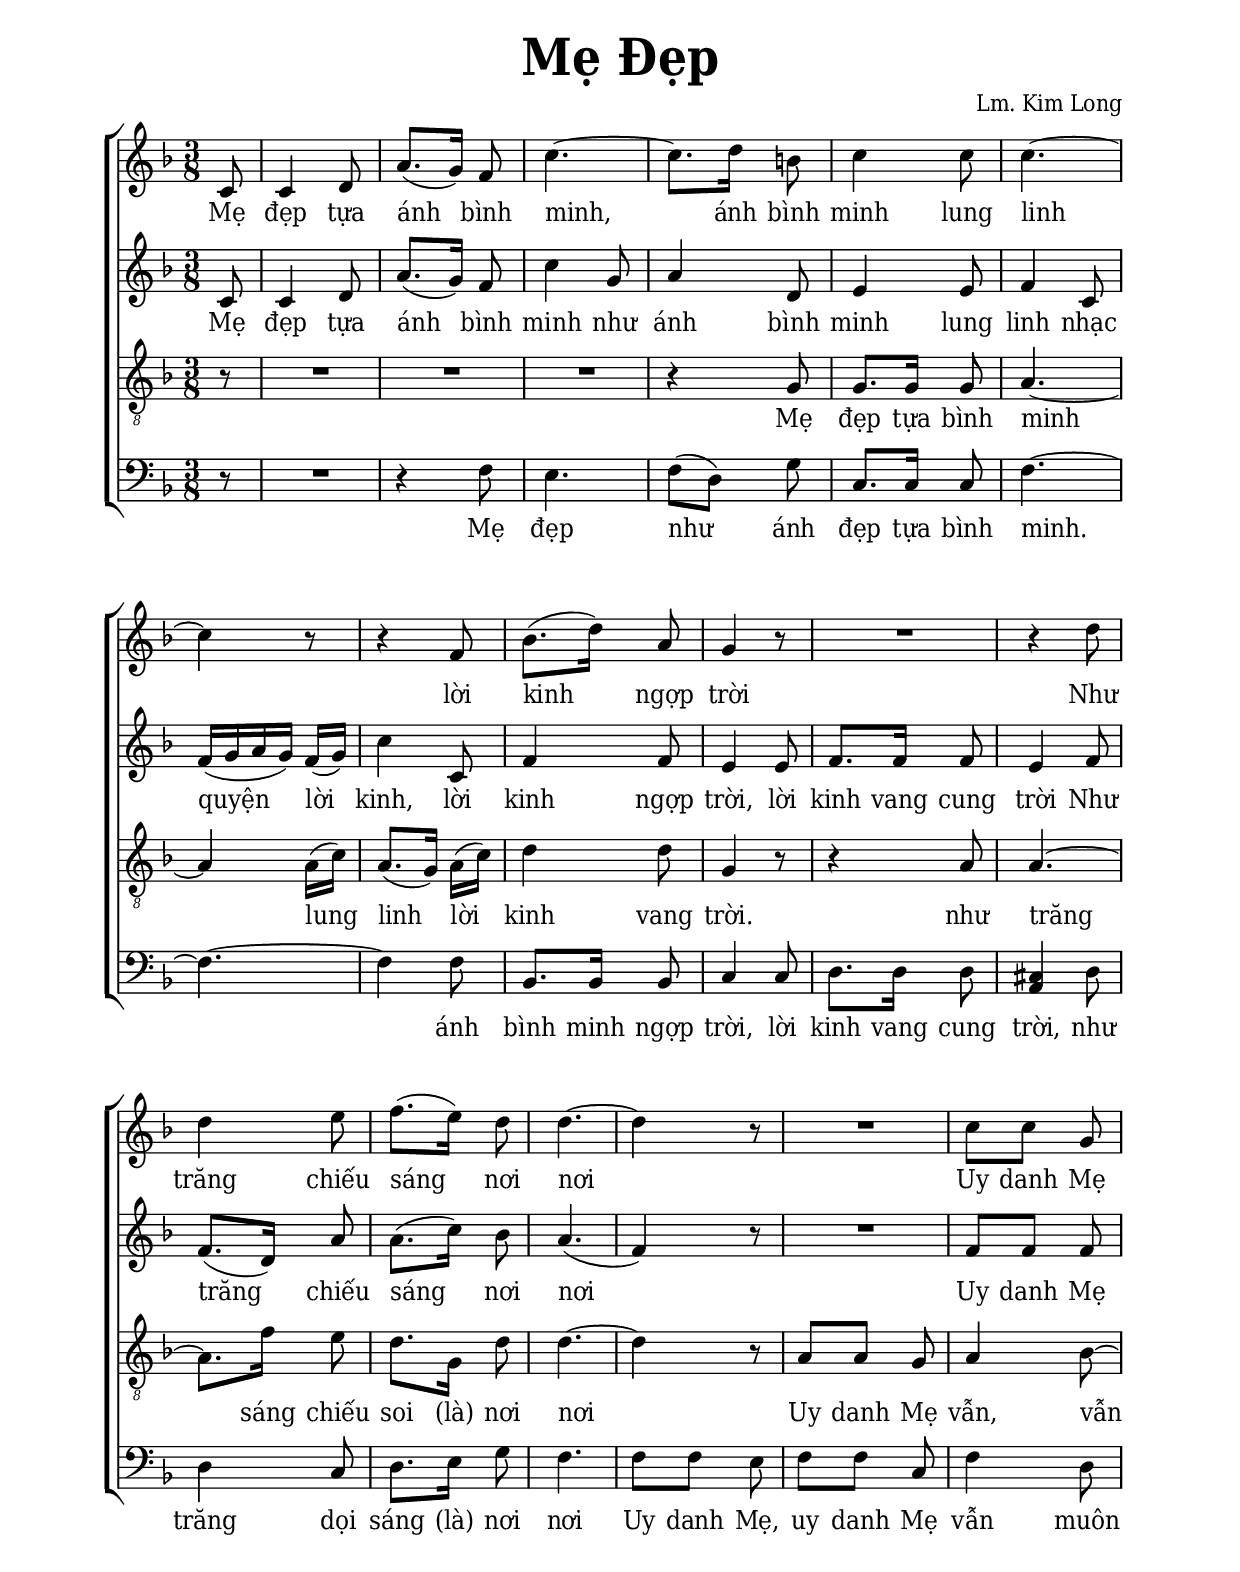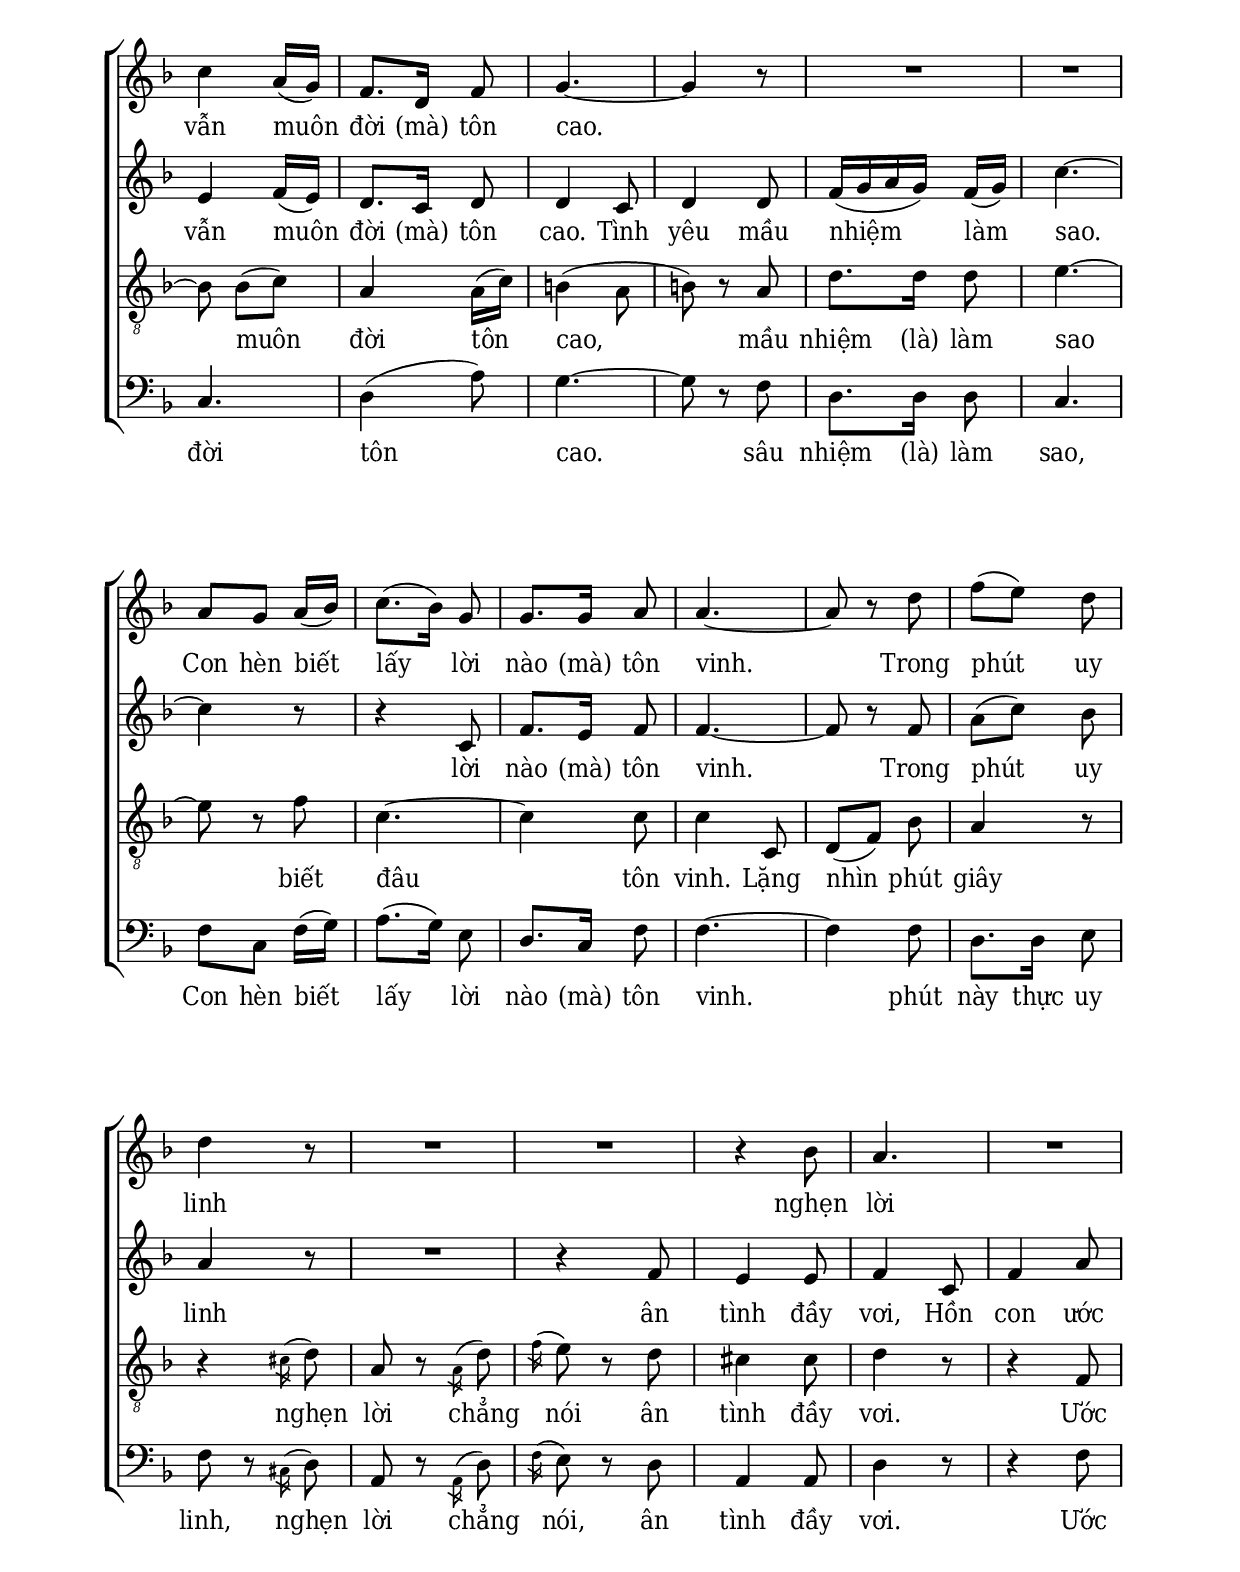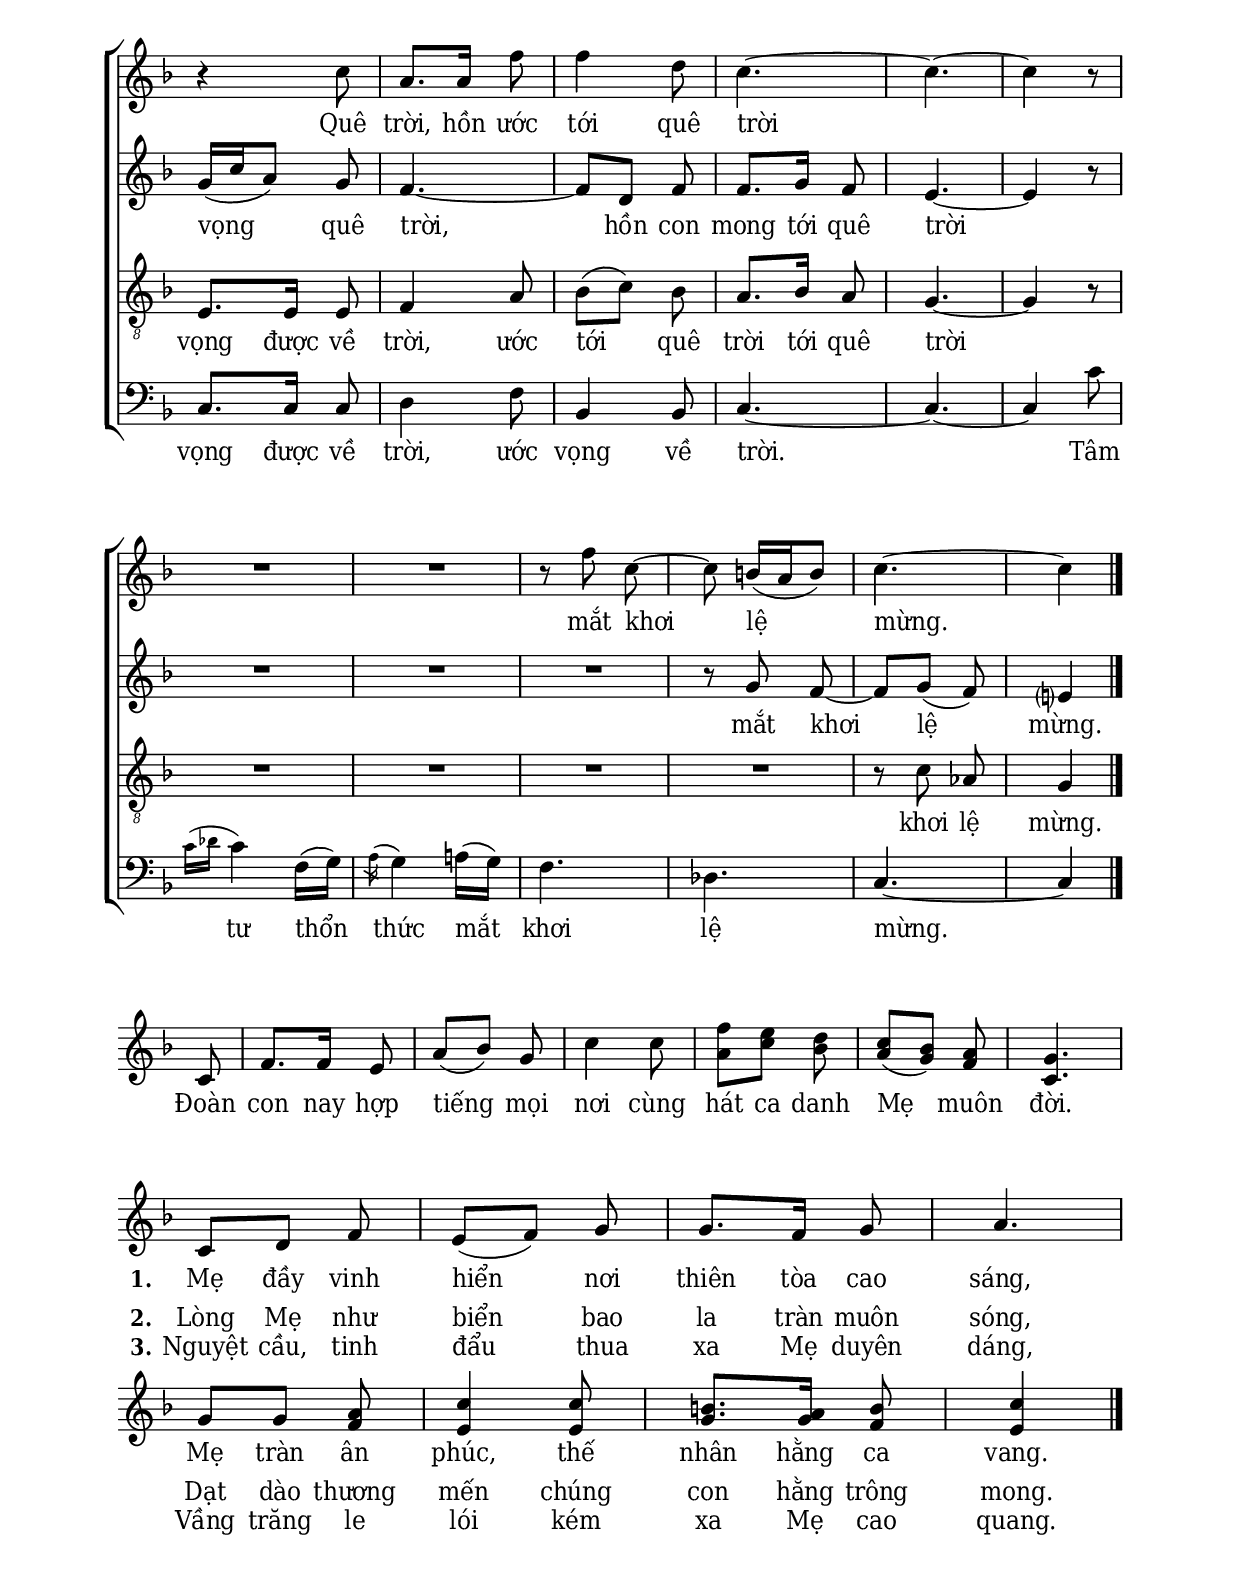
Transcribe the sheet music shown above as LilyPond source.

% Cài đặt chung
\version "2.22.1"
\include "english.ly"

\header {
  title = \markup { \fontsize #3 "Mẹ Đẹp" }
  composer ="Lm. Kim Long"
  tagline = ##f
}

% Nhạc
nhacPhienKhucSop = \relative c' {
  \partial 8 c8 |
  c4 d8 |
  a'8. (g16) f8 |
  c'4. ~ |
  c8. d16 b!8 |
  c4 c8 |
  c4. ~ |
  c4 r8 |
  r4 f,8 |
  bf8. (d16) a8 |
  g4 r8 |
  R4. |
  r4 d'8 |
  d4 e8 |
  f8. (e16) d8 |
  d4. ~ |
  d4 r8 |
  R4. |
  c8 c g |
  c4 a16 (g) |
  f8. d16 f8 |
  g4. ~ |
  g4 r8 |
  R4.*2
  a8 g a16 (bf) |
  c8. (bf16) g8 |
  g8. g16 a8 |
  a4. ~ |
  a8 r8 d |
  f (e) d |
  d4 r8 |
  R4.*2
  r4 bf8 |
  a4. |
  R4.
  r4 c8 |
  a8. a16 f'8 |
  f4 d8 |
  c4. ~ |
  c4. ~ |
  c4 r8 |
  R4.*2
  r8 f c ~ |
  c b!16 ([a b8]) |
  c4. ~ |
  c4 \bar "|." \break
  
  c,8 |
  f8. f16 e8 |
  a (bf) g |
  c4 c8 |
  <<
    {
      f8 e d |
      c (bf) a |
      g4.
    }
    {
      a8 c bf |
      a (g) f |
      c4.
    }
  >>
  \break
  
  c8 d f |
  e (f) g |
  g8. f16 g8 |
  a4. g8 g
  <<
    {
      a8 |
      c4 c8 |
      b!8. a16 b8 |
      c4
    }
    {
      f,8 e4 e8 |
      g8. g16 f8 |
      e4
    }
  >>
  \bar "|."
}

nhacPhienKhucAlto = \relative c' {
  c8 |
  c4 d8 |
  a'8. (g16) f8 |
  c'4 g8 |
  a4 d,8 |
  e4 e8 |
  f4 c8 |
  f16 (g a g) f (g) |
  c4 c,8 |
  f4 f8 |
  e4 e8 |
  f8. f16 f8 |
  e4 f8 |
  f8. (d16) a'8 |
  a8. (c16) bf8 |
  a4. ( |
  f4) r8 |
  R4.
  f8 f f |
  e4 f16 (e) |
  d8. c16 d8 |
  d4 c8 |
  d4 d8 |
  f16 (g a g) f (g) |
  c4. ~ |
  c4 r8 |
  r4 c,8 |
  f8. e16 f8 |
  f4. ~ |
  f8 r f |
  a (c) bf |
  a4 r8 |
  R4.
  r4 f8 |
  e4 e8 |
  f4 c8 |
  f4 a8 |
  g16 (c a8) g8 |
  f4. ~ |
  f8 d f |
  f8. g16 f8 |
  e4. ~ |
  e4 r8 |
  R4.*3
  r8 g f ~ |
  f g (f) |
  e!?4
}

nhacPhienKhucTenor = \relative c' {
  r8 |
  R4.*3
  r4 g8 |
  g8. g16 g8 |
  a4. ~ |
  a4 a16 (c) |
  a8. (g16) a (c) |
  d4 d8 |
  g,4 r8 |
  r4 a8 |
  a4. ~ |
  a8. f'16 e8 |
  d8. g,16 d'8 |
  d4. ~ |
  d4 r8 |
  a8 a g |
  a4 bf8 ~ |
  bf bf ([c]) |
  a4 a16 (c) |
  b!4 (
  \once \stemDown a8 |
  b!) r a |
  d8. d16 d8 |
  e4. ~ |
  e8 r f |
  c4. ~ |
  c4 c8 |
  c4 c,8 |
  d (f) bf |
  a4 r8 |
  r4 \slashedGrace { \once \stemDown cs16 ^( } d8) |
  a8 r \slashedGrace { \once \stemDown a16 ^( } d8) |
  \slashedGrace { \once \stemDown f16 ^( } e8) r d |
  cs4 cs8 |
  d4 r8 |
  r4 f,8 |
  e8. e16 e8 |
  f4 a8 |
  bf (c) bf |
  a8. bf16 a8 |
  g4. ~ |
  g4 r8 |
  R4.*4
  r8 c af |
  g4
}

nhacPhienKhucBas = \relative c {
  r8 |
  R4.
  r4 f8 |
  e4. |
  f8 (d) g |
  c,8. c16 c8 |
  f4. ~ |
  f ~ |
  f4 f8 |
  bf,8. bf16 bf8 |
  c4 c8 |
  d8. d16 d8 |
  <cs a>4 d8 |
  d4 c8 |
  d8. e16 g8 |
  f4. |
  f8 f e |
  f f c |
  f4 d8 |
  c4. |
  d4 (a'8) |
  g4. ~ |
  g8 r f |
  d8. d16 d8 |
  c4. |
  f8 c f16 (g) |
  a8. (g16) e8 |
  d8. c16 f8 |
  f4. ~ |
  f4 f8 |
  d8. d16 e8 |
  f r \slashedGrace { \once \stemDown cs16 ^( } d8) |
  a r \slashedGrace { \once \stemDown a16 ^( } d8) |
  \slashedGrace { \once \stemDown f16 ^( } e8) r d |
  a4 a8 |
  d4 r8 |
  r4 f8 |
  c8. c16 c8 |
  d4 f8 |
  bf,4 bf8 |
  c4. ~ |
  c ~ |
  c4 c'8 |
  \slashedGrace { \stemDown c16 ^(df } \stemNeutral c4) f,16 (g) |
  \slashedGrace { \once \stemDown a16 ^( } g4) a!16 (g) |
  f4. |
  df4. |
  c4. ~ |
  c4
}

% Lời
loiPhienKhucSop = \lyricmode {
  Mẹ đẹp tựa ánh bình minh,
  ánh bình minh lung linh
  lời kinh ngợp trời
  Như trăng chiếu sáng nơi nơi
  Uy danh Mẹ vẫn muôn đời (mà) tôn cao.
  Con hèn biết lấy lời nào (mà) tôn vinh.
  Trong phút uy linh nghẹn lời
  Quê trời, hồn ước tới quê trời
  mắt khơi lệ mừng.
  
  Đoàn con nay hợp tiếng mọi nơi
  cùng hát ca danh Mẹ muôn đời.
  
  <<
    {
      \set stanza = "1."
      Mẹ đầy vinh hiển nơi thiên tòa cao sáng,
      Mẹ tràn ân phúc,
      thế nhân hằng ca vang.
    }
    \new Lyrics \with {
      alignAboveContext = #"2"
    }{
	    \set associatedVoice = "beSop"
      \set stanza = "2."
      Lòng Mẹ như biển bao la
      tràn muôn sóng,
      Dạt dào thương mến
      chúng con hằng trông mong.
    }
    \new Lyrics \with {
      alignAboveContext = #"2"
    }{
	    \set associatedVoice = "beSop"
      \set stanza = "3."
      Nguyệt cầu, tinh đẩu thua xa Mẹ duyên dáng,
      Vầng trăng le lói kém xa Mẹ cao quang.
    }
  >>
}

loiPhienKhucAlto = \lyricmode {
  Mẹ đẹp tựa ánh bình minh
  như ánh bình minh lung linh
  nhạc quyện lời kinh,
  lời kinh ngợp trời,
  lời kinh vang cung trời
  Như trăng chiếu sáng nơi nơi
  Uy danh Mẹ vẫn muôn đời (mà) tôn cao.
  Tình yêu mầu nhiệm làm sao.
  lời nào (mà) tôn vinh.
  Trong phút uy linh
  ân tình đầy vơi,
  Hồn con ước vọng quê trời,
  hồn con mong tới quê trời
  mắt khơi lệ mừng.
}

loiPhienKhucTenor = \lyricmode {
  Mẹ đẹp tựa bình minh
  lung linh lời kinh vang trời.
  như trăng sáng chiếu soi (là) nơi nơi
  Uy danh Mẹ vẫn, vẫn muôn đời tôn cao,
  mầu nhiệm (là) làm sao
  biết đâu tôn vinh.
  Lặng nhìn phút giây
  nghẹn lời chẳng nói
  ân tình đầy vơi.
  Ước vọng được về trời,
  ước tới quê trời
  tới quê trời
  khơi lệ mừng.
}

loiPhienKhucBas = \lyricmode {
  Mẹ đẹp như ánh
  đẹp tựa bình minh.
  ánh bình minh ngợp trời,
  lời kinh vang cung trời,
  như trăng dọi sáng (là) nơi nơi
  Uy danh Mẹ, uy danh Mẹ vẫn muôn đời tôn cao.
  sâu nhiệm (là) làm sao,
  Con hèn biết lấy lời nào (mà) tôn vinh.
  phút này thực uy linh,
  nghẹn lời chẳng nói,
  ân tình đầy vơi.
  Ước vọng được về trời,
  ước vọng về trời.
  Tâm tư thổn thức mắt khơi lệ mừng.
}

loiPhienKhucSolo = \lyricmode {
  \set stanza = "Solo Nữ:"
  Xin ân phúc cho bốn trời sương gió
}

% Dàn trang
\paper {
  #(set-paper-size "a4")
  top-margin = 20\mm
  bottom-margin = 20\mm
  left-margin = 20\mm
  right-margin = 20\mm
  indent = #0
  #(define fonts
    (make-pango-font-tree
      "Deja Vu Serif Condensed"
      "Deja Vu Serif Condensed"
      "Deja Vu Serif Condensed"
      (/ 20 20)))
  print-page-number = #f
  %page-count = #1
}

TongNhip = {
  \key f \major \time 3/8
  \set Timing.beamExceptions = #'()
  \set Timing.baseMoment = #(ly:make-moment 1/4)
}

\score {
  \new ChoirStaff <<
    \new Staff = "1" <<
        \clef treble
        \new Voice = beSop {
          \TongNhip \nhacPhienKhucSop
        }
      \new Lyrics \lyricsto beSop \loiPhienKhucSop
    >>
    \new Staff = "2" <<
      \new Voice = beAlto {
        \clef treble \TongNhip \nhacPhienKhucAlto
      }
      \new Lyrics \lyricsto beAlto \loiPhienKhucAlto
    >>
    \new Staff = "3" <<
      \new Voice = beTenor {
        \clef "violin_8" \TongNhip \nhacPhienKhucTenor
      }
      \new Lyrics \lyricsto beTenor \loiPhienKhucTenor
    >>
    \new Staff = "4" <<
        \clef bass
        \new Voice = beBas {
          \TongNhip \nhacPhienKhucBas
        }
      \new Lyrics \lyricsto beBas \loiPhienKhucBas
    >>
  >>
  \layout {
    \override Lyrics.LyricSpace.minimum-distance = #1
    \override Score.BarNumber.break-visibility = ##(#f #f #f)
    \override Score.SpacingSpanner.uniform-stretching = ##t
    \context {
      \Staff \RemoveEmptyStaves
      \override VerticalAxisGroup.remove-first = ##t
    }
  }
}
